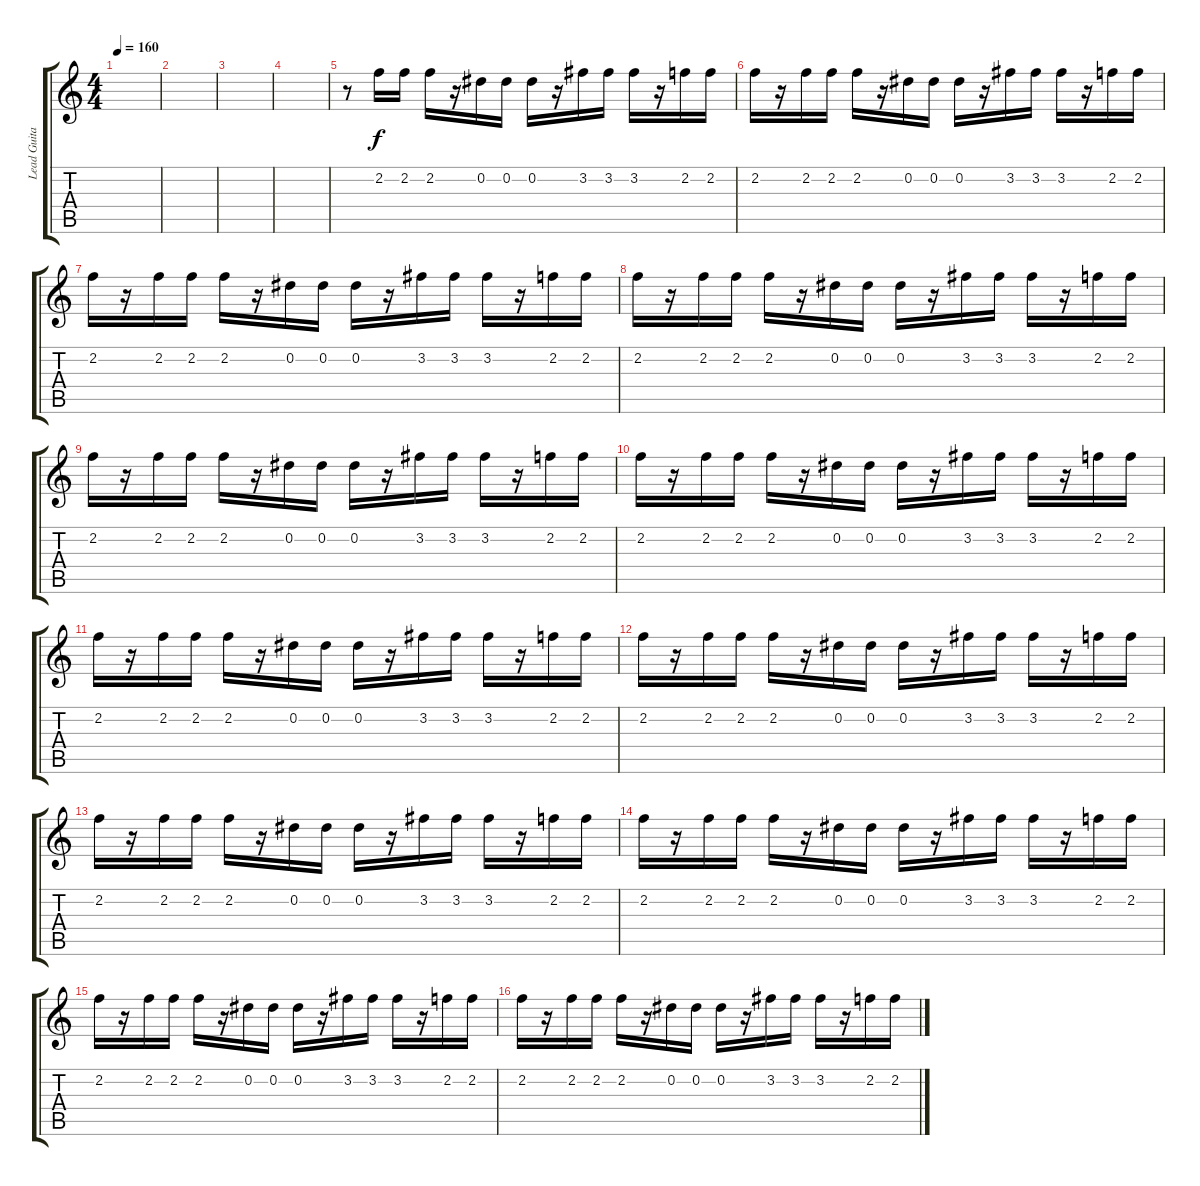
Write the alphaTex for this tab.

\track ("Lead Guitar 2" "Lead Guita") {instrument distortionguitar}
\staff {score tabs}
\tuning (Ab4 Eb4 B3 Gb3 Db3 Ab2) {hide}
\ts (4 4)
\tempo 160
\clef g2
\ks c
|
|
|
|
\section ("" "")
r.8 2.2.16{dy f} 2.2.16 2.2.16 r.16 0.2.16 0.2.16 0.2.16 r.16 3.2.16 3.2.16 3.2.16 r.16 2.2.16 2.2.16 |
2.2.16 r.16 2.2.16 2.2.16 2.2.16 r.16 0.2.16 0.2.16 0.2.16 r.16 3.2.16 3.2.16 3.2.16 r.16 2.2.16 2.2.16 |
2.2.16 r.16 2.2.16 2.2.16 2.2.16 r.16 0.2.16 0.2.16 0.2.16 r.16 3.2.16 3.2.16 3.2.16 r.16 2.2.16 2.2.16 |
2.2.16 r.16 2.2.16 2.2.16 2.2.16 r.16 0.2.16 0.2.16 0.2.16 r.16 3.2.16 3.2.16 3.2.16 r.16 2.2.16 2.2.16 |
2.2.16 r.16 2.2.16 2.2.16 2.2.16 r.16 0.2.16 0.2.16 0.2.16 r.16 3.2.16 3.2.16 3.2.16 r.16 2.2.16 2.2.16 |
2.2.16 r.16 2.2.16 2.2.16 2.2.16 r.16 0.2.16 0.2.16 0.2.16 r.16 3.2.16 3.2.16 3.2.16 r.16 2.2.16 2.2.16 |
2.2.16 r.16 2.2.16 2.2.16 2.2.16 r.16 0.2.16 0.2.16 0.2.16 r.16 3.2.16 3.2.16 3.2.16 r.16 2.2.16 2.2.16 |
2.2.16 r.16 2.2.16 2.2.16 2.2.16 r.16 0.2.16 0.2.16 0.2.16 r.16 3.2.16 3.2.16 3.2.16 r.16 2.2.16 2.2.16 |
\section ("" "")
2.2.16 r.16 2.2.16 2.2.16 2.2.16 r.16 0.2.16 0.2.16 0.2.16 r.16 3.2.16 3.2.16 3.2.16 r.16 2.2.16 2.2.16 |
2.2.16 r.16 2.2.16 2.2.16 2.2.16 r.16 0.2.16 0.2.16 0.2.16 r.16 3.2.16 3.2.16 3.2.16 r.16 2.2.16 2.2.16 |
2.2.16 r.16 2.2.16 2.2.16 2.2.16 r.16 0.2.16 0.2.16 0.2.16 r.16 3.2.16 3.2.16 3.2.16 r.16 2.2.16 2.2.16 |
2.2.16 r.16 2.2.16 2.2.16 2.2.16 r.16 0.2.16 0.2.16 0.2.16 r.16 3.2.16 3.2.16 3.2.16 r.16 2.2.16 2.2.16
